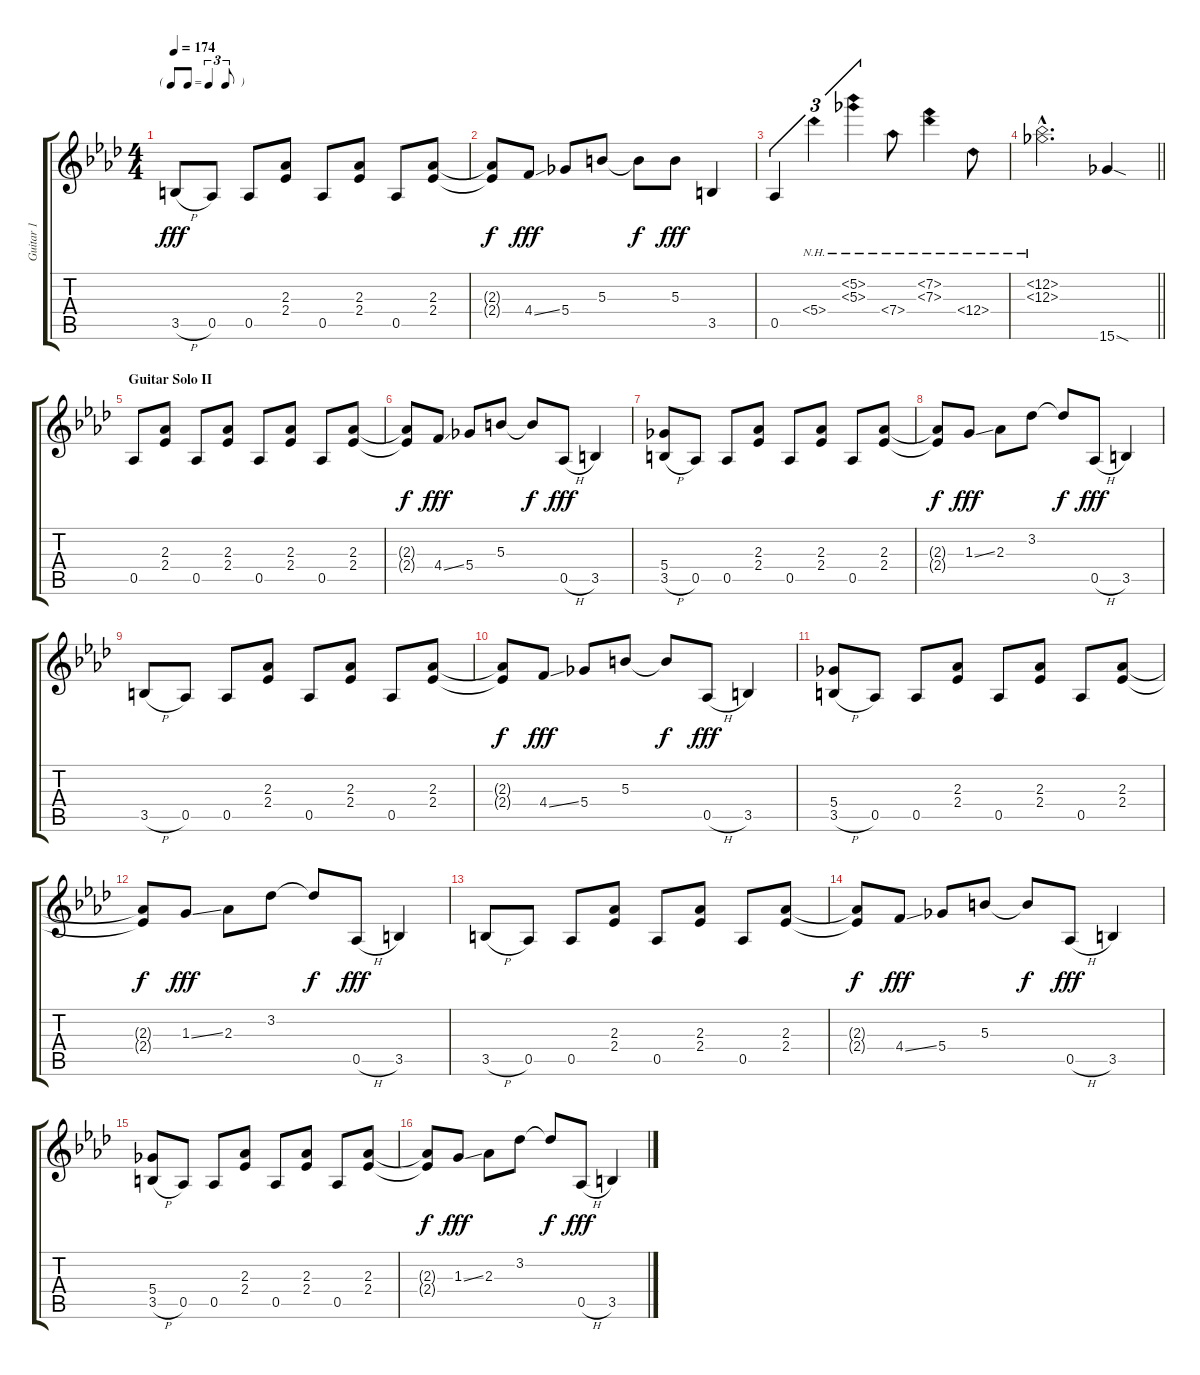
\track ("Guitar 1" "Guitar 1") {instrument distortionguitar}
\staff {score tabs}
\tuning (Eb4 Bb3 Gb3 Db3 Ab2 Eb2) {hide}
\ts (4 4)
\tf triplet8th
\tempo 174
\clef g2
\ks ab
3.5{h}.8{dy fff} 0.5.8 0.5.8 (2.3 2.4).8 0.5.8 (2.3 2.4).8 0.5.8 (2.3 2.4).8 |
(2.3{t} 2.4{t}).8{dy f} 4.4{ss}.8{dy fff} 5.4.8 5.3.8 5.3{t}.8{dy f} 5.3.8{dy fff} 3.5.4 |
0.5.4{tu (3 2)} 5.4{nh}.4{tu (3 2)} (5.2{nh} 5.3{nh}).4{tu (3 2)} 7.4{nh}.8 (7.2{nh} 7.3{nh}).4 12.4{nh}.8 |
\barLineRight lightlight
(12.2{nh hac} 12.3{nh hac}).2{d} 15.6{sod}.4 |
\section ("" "Guitar Solo II")
0.5.8{instrument distortionguitar} (2.3 2.4).8 0.5.8 (2.3 2.4).8 0.5.8 (2.3 2.4).8 0.5.8 (2.3 2.4).8 |
(2.3{t} 2.4{t}).8{dy f} 4.4{ss}.8{dy fff} 5.4.8 5.3.8 5.3{t}.8{dy f} 0.5{h}.8{dy fff} 3.5.4 |
(5.4 3.5{h}).8 0.5.8 0.5.8 (2.3 2.4).8 0.5.8 (2.3 2.4).8 0.5.8 (2.3 2.4).8 |
(2.3{t} 2.4{t}).8{dy f} 1.3{ss}.8{dy fff} 2.3.8 3.2.8 3.2{t}.8{dy f} 0.5{h}.8{dy fff} 3.5.4 |
3.5{h}.8 0.5.8 0.5.8 (2.3 2.4).8 0.5.8 (2.3 2.4).8 0.5.8 (2.3 2.4).8 |
(2.3{t} 2.4{t}).8{dy f} 4.4{ss}.8{dy fff} 5.4.8 5.3.8 5.3{t}.8{dy f} 0.5{h}.8{dy fff} 3.5.4 |
(5.4 3.5{h}).8 0.5.8 0.5.8 (2.3 2.4).8 0.5.8 (2.3 2.4).8 0.5.8 (2.3 2.4).8 |
(2.3{t} 2.4{t}).8{dy f} 1.3{ss}.8{dy fff} 2.3.8 3.2.8 3.2{t}.8{dy f} 0.5{h}.8{dy fff} 3.5.4 |
3.5{h}.8 0.5.8 0.5.8 (2.3 2.4).8 0.5.8 (2.3 2.4).8 0.5.8 (2.3 2.4).8 |
(2.3{t} 2.4{t}).8{dy f} 4.4{ss}.8{dy fff} 5.4.8 5.3.8 5.3{t}.8{dy f} 0.5{h}.8{dy fff} 3.5.4 |
(5.4 3.5{h}).8 0.5.8 0.5.8 (2.3 2.4).8 0.5.8 (2.3 2.4).8 0.5.8 (2.3 2.4).8 |
(2.3{t} 2.4{t}).8{dy f} 1.3{ss}.8{dy fff} 2.3.8 3.2.8 3.2{t}.8{dy f} 0.5{h}.8{dy fff} 3.5.4
